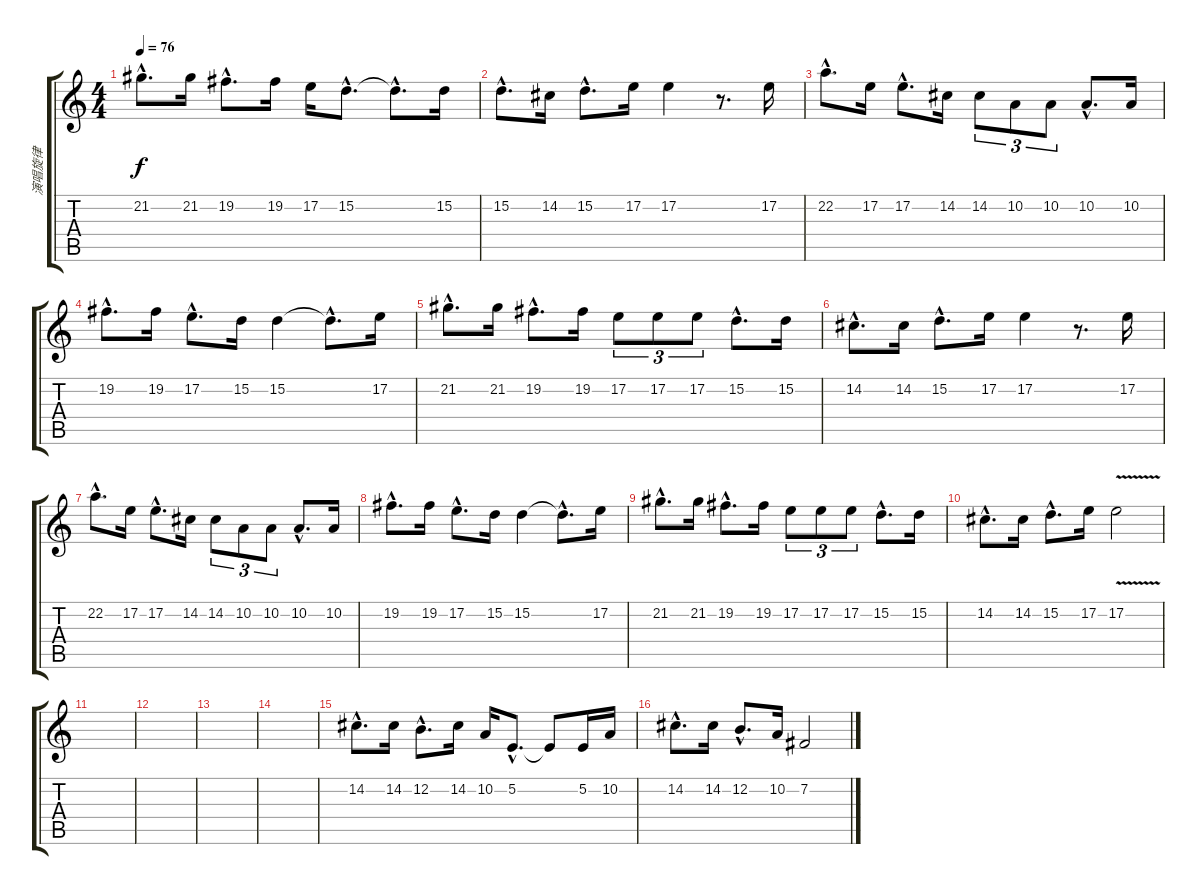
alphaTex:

\track ("演唱旋律" "演唱旋律") {instrument sopranosax}
\staff {score tabs}
\tuning (E4 B3 G3 D3 A2 E2) {hide}
\ts (4 4)
\tempo 76
\clef g2
\ks c
21.2{hac}.8{d dy f} 21.2.16 19.2{hac}.8{d} 19.2.16 17.2.16 15.2{hac}.8{d} 15.2{hac t}.8{d} 15.2.16 |
15.2{hac}.8{d} 14.2.16 15.2{hac}.8{d} 17.2.16 17.2.4 r.8{d} 17.2.16 |
22.2{hac}.8{d} 17.2.16 17.2{hac}.8{d} 14.2.16 14.2.8{tu (3 2)} 10.2.8{tu (3 2)} 10.2.8{tu (3 2)} 10.2{hac}.8{d} 10.2.16 |
19.2{hac}.8{d} 19.2.16 17.2{hac}.8{d} 15.2.16 15.2.4 15.2{hac t}.8{d} 17.2.16 |
21.2{hac}.8{d} 21.2.16 19.2{hac}.8{d} 19.2.16 17.2.8{tu (3 2)} 17.2.8{tu (3 2)} 17.2.8{tu (3 2)} 15.2{hac}.8{d} 15.2.16 |
14.2{hac}.8{d} 14.2.16 15.2{hac}.8{d} 17.2.16 17.2.4 r.8{d} 17.2.16 |
22.2{hac}.8{d} 17.2.16 17.2{hac}.8{d} 14.2.16 14.2.8{tu (3 2)} 10.2.8{tu (3 2)} 10.2.8{tu (3 2)} 10.2{hac}.8{d} 10.2.16 |
19.2{hac}.8{d} 19.2.16 17.2{hac}.8{d} 15.2.16 15.2.4 15.2{hac t}.8{d} 17.2.16 |
21.2{hac}.8{d} 21.2.16 19.2{hac}.8{d} 19.2.16 17.2.8{tu (3 2)} 17.2.8{tu (3 2)} 17.2.8{tu (3 2)} 15.2{hac}.8{d} 15.2.16 |
14.2{hac}.8{d} 14.2.16 15.2{hac}.8{d} 17.2.16 17.2{v}.2 |
|
|
|
|
14.2{hac}.8{d} 14.2.16 12.2{hac}.8{d} 14.2.16 10.2.16 5.2{hac}.8{d} 5.2{t}.8 5.2.16 10.2.16 |
14.2{hac}.8{d} 14.2.16 12.2{hac}.8{d} 10.2.16 7.2.2
